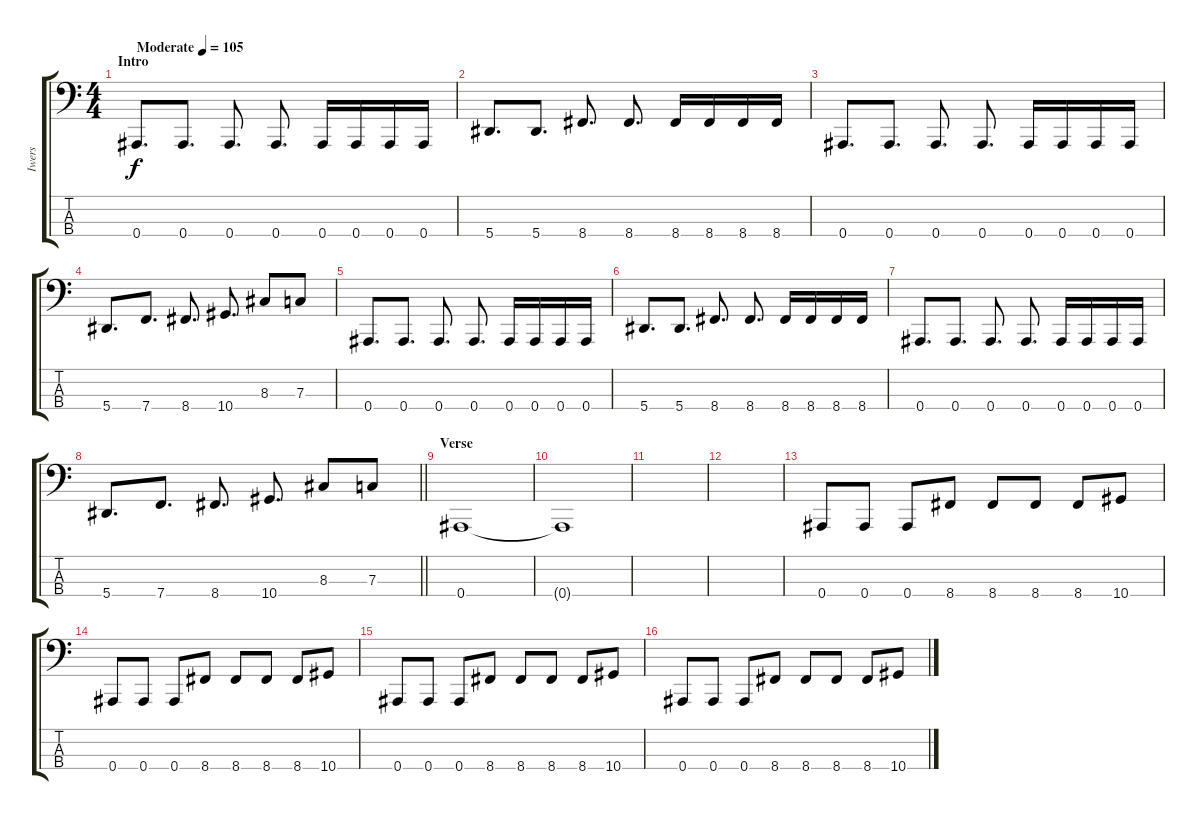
\track ("Iwers" "Iwers") {instrument electricbassfinger}
\staff {score tabs}
\tuning (Eb2 Bb1 F1 Bb0) {hide}
\ts (4 4)
\section ("" "Intro")
\tempo (105 "Moderate")
\clef f4
\ks c
0.4.8{d dy f instrument electricbassfinger} 0.4.8{d} 0.4.8{d} 0.4.8{d} 0.4.16 0.4.16 0.4.16 0.4.16 |
5.4.8{d} 5.4.8{d} 8.4.8{d} 8.4.8{d} 8.4.16 8.4.16 8.4.16 8.4.16 |
0.4.8{d} 0.4.8{d} 0.4.8{d} 0.4.8{d} 0.4.16 0.4.16 0.4.16 0.4.16 |
5.4.8{d} 7.4.8{d} 8.4.8{d} 10.4.8{d} 8.3.8 7.3.8 |
0.4.8{d} 0.4.8{d} 0.4.8{d} 0.4.8{d} 0.4.16 0.4.16 0.4.16 0.4.16 |
5.4.8{d} 5.4.8{d} 8.4.8{d} 8.4.8{d} 8.4.16 8.4.16 8.4.16 8.4.16 |
0.4.8{d} 0.4.8{d} 0.4.8{d} 0.4.8{d} 0.4.16 0.4.16 0.4.16 0.4.16 |
\barLineRight lightlight
5.4.8{d} 7.4.8{d} 8.4.8{d} 10.4.8{d} 8.3.8 7.3.8 |
\section ("" "Verse")
0.4.1 |
0.4{t}.1 |
|
|
0.4.8 0.4.8 0.4.8 8.4.8 8.4.8 8.4.8 8.4.8 10.4.8 |
0.4.8 0.4.8 0.4.8 8.4.8 8.4.8 8.4.8 8.4.8 10.4.8 |
0.4.8 0.4.8 0.4.8 8.4.8 8.4.8 8.4.8 8.4.8 10.4.8 |
0.4.8 0.4.8 0.4.8 8.4.8 8.4.8 8.4.8 8.4.8 10.4.8
